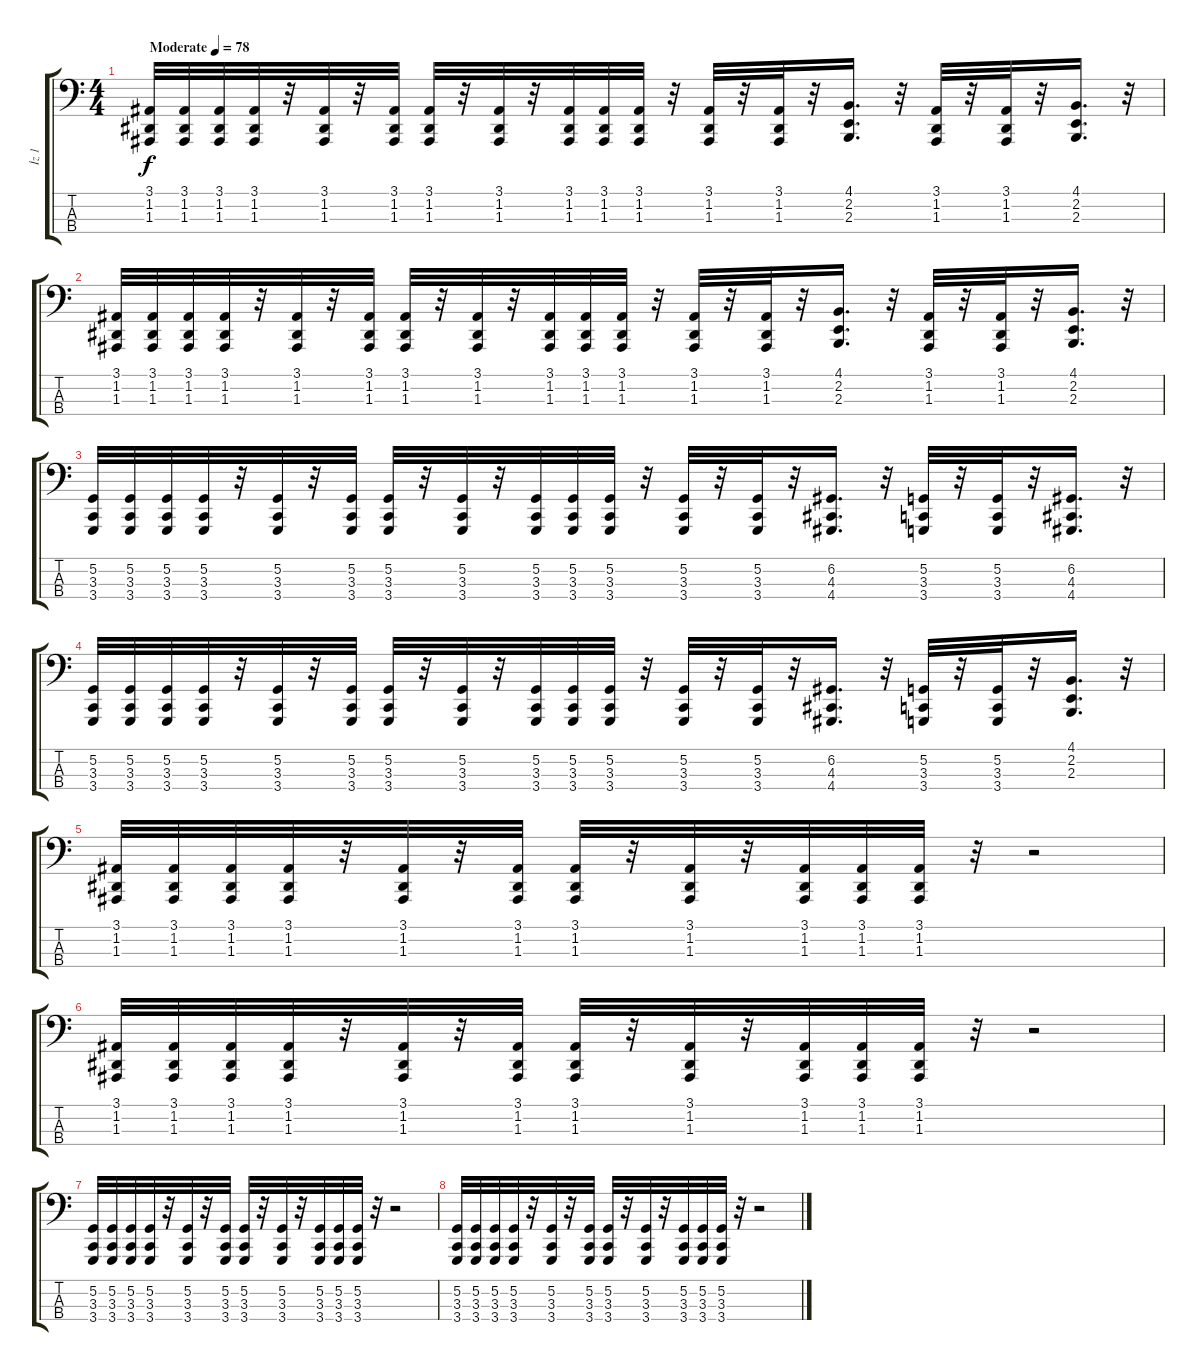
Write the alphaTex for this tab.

\track ("İz 1" "İz 1") {instrument cello}
\staff {score tabs}
\tuning (G2 D2 A1 E1) {hide}
\ts (4 4)
\tempo (78 "Moderate")
\clef f4
\ks c
(3.1 1.2 1.3).32{dy f instrument cello} (3.1 1.2 1.3).32 (3.1 1.2 1.3).32 (3.1 1.2 1.3).32 r.32 (3.1 1.2 1.3).32 r.32 (3.1 1.2 1.3).32 (3.1 1.2 1.3).32 r.32 (3.1 1.2 1.3).32 r.32 (3.1 1.2 1.3).32 (3.1 1.2 1.3).32 (3.1 1.2 1.3).32 r.32 (3.1 1.2 1.3).32 r.32 (3.1 1.2 1.3).32 r.32 (4.1 2.2 2.3).16{d} r.32 (3.1 1.2 1.3).32 r.32 (3.1 1.2 1.3).32 r.32 (4.1 2.2 2.3).16{d} r.32 |
(3.1 1.2 1.3).32 (3.1 1.2 1.3).32 (3.1 1.2 1.3).32 (3.1 1.2 1.3).32 r.32 (3.1 1.2 1.3).32 r.32 (3.1 1.2 1.3).32 (3.1 1.2 1.3).32 r.32 (3.1 1.2 1.3).32 r.32 (3.1 1.2 1.3).32 (3.1 1.2 1.3).32 (3.1 1.2 1.3).32 r.32 (3.1 1.2 1.3).32 r.32 (3.1 1.2 1.3).32 r.32 (4.1 2.2 2.3).16{d} r.32 (3.1 1.2 1.3).32 r.32 (3.1 1.2 1.3).32 r.32 (4.1 2.2 2.3).16{d} r.32 |
(5.2 3.3 3.4).32 (5.2 3.3 3.4).32 (5.2 3.3 3.4).32 (5.2 3.3 3.4).32 r.32 (5.2 3.3 3.4).32 r.32 (5.2 3.3 3.4).32 (5.2 3.3 3.4).32 r.32 (5.2 3.3 3.4).32 r.32 (5.2 3.3 3.4).32 (5.2 3.3 3.4).32 (5.2 3.3 3.4).32 r.32 (5.2 3.3 3.4).32 r.32 (5.2 3.3 3.4).32 r.32 (6.2 4.3 4.4).16{d} r.32 (5.2 3.3 3.4).32 r.32 (5.2 3.3 3.4).32 r.32 (6.2 4.3 4.4).16{d} r.32 |
(5.2 3.3 3.4).32 (5.2 3.3 3.4).32 (5.2 3.3 3.4).32 (5.2 3.3 3.4).32 r.32 (5.2 3.3 3.4).32 r.32 (5.2 3.3 3.4).32 (5.2 3.3 3.4).32 r.32 (5.2 3.3 3.4).32 r.32 (5.2 3.3 3.4).32 (5.2 3.3 3.4).32 (5.2 3.3 3.4).32 r.32 (5.2 3.3 3.4).32 r.32 (5.2 3.3 3.4).32 r.32 (6.2 4.3 4.4).16{d} r.32 (5.2 3.3 3.4).32 r.32 (5.2 3.3 3.4).32 r.32 (4.1 2.2 2.3).16{d} r.32 |
(3.1 1.2 1.3).32 (3.1 1.2 1.3).32 (3.1 1.2 1.3).32 (3.1 1.2 1.3).32 r.32 (3.1 1.2 1.3).32 r.32 (3.1 1.2 1.3).32 (3.1 1.2 1.3).32 r.32 (3.1 1.2 1.3).32 r.32 (3.1 1.2 1.3).32 (3.1 1.2 1.3).32 (3.1 1.2 1.3).32 r.32 r.2 |
(3.1 1.2 1.3).32 (3.1 1.2 1.3).32 (3.1 1.2 1.3).32 (3.1 1.2 1.3).32 r.32 (3.1 1.2 1.3).32 r.32 (3.1 1.2 1.3).32 (3.1 1.2 1.3).32 r.32 (3.1 1.2 1.3).32 r.32 (3.1 1.2 1.3).32 (3.1 1.2 1.3).32 (3.1 1.2 1.3).32 r.32 r.2 |
(5.2 3.3 3.4).32 (5.2 3.3 3.4).32 (5.2 3.3 3.4).32 (5.2 3.3 3.4).32 r.32 (5.2 3.3 3.4).32 r.32 (5.2 3.3 3.4).32 (5.2 3.3 3.4).32 r.32 (5.2 3.3 3.4).32 r.32 (5.2 3.3 3.4).32 (5.2 3.3 3.4).32 (5.2 3.3 3.4).32 r.32 r.2 |
(5.2 3.3 3.4).32 (5.2 3.3 3.4).32 (5.2 3.3 3.4).32 (5.2 3.3 3.4).32 r.32 (5.2 3.3 3.4).32 r.32 (5.2 3.3 3.4).32 (5.2 3.3 3.4).32 r.32 (5.2 3.3 3.4).32 r.32 (5.2 3.3 3.4).32 (5.2 3.3 3.4).32 (5.2 3.3 3.4).32 r.32 r.2
